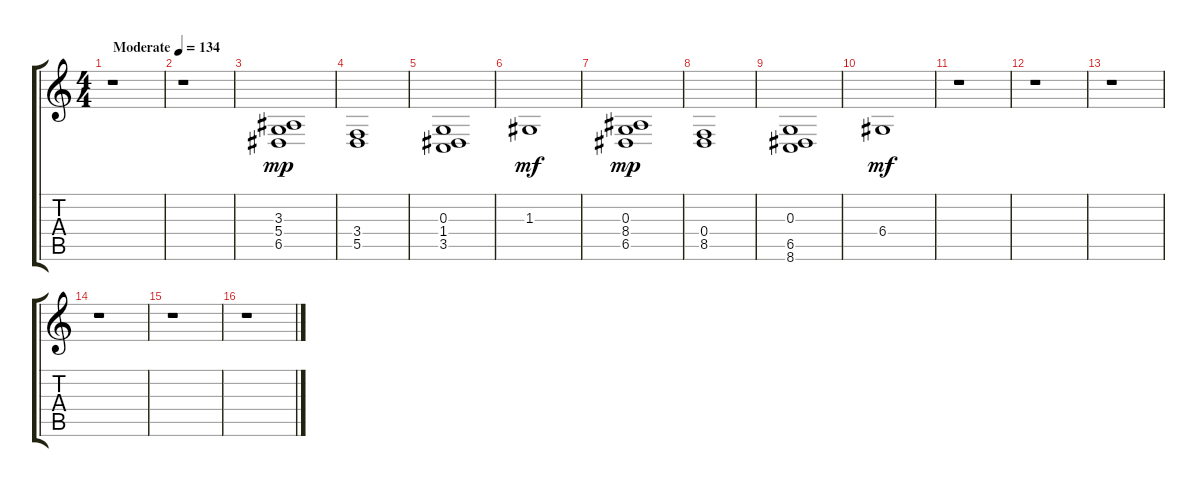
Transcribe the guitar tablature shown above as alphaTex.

\track "" {instrument pad8sweep}
\staff {score tabs}
\tuning (E4 B3 G3 D3 A2 E2) {hide}
\ts (4 4)
\tempo (134 "Moderate")
\clef g2
\ks c
r.1{dy mp instrument pad8sweep} |
r.1 |
(3.3 5.4 6.5).1 |
(3.4 5.5).1 |
(0.3 1.4 3.5).1 |
1.3.1{dy mf} |
(0.3 8.4 6.5).1{dy mp} |
(0.4 8.5).1 |
(0.3 6.5 8.6).1 |
6.4.1{dy mf} |
r.1 |
r.1 |
r.1 |
r.1 |
r.1 |
r.1
